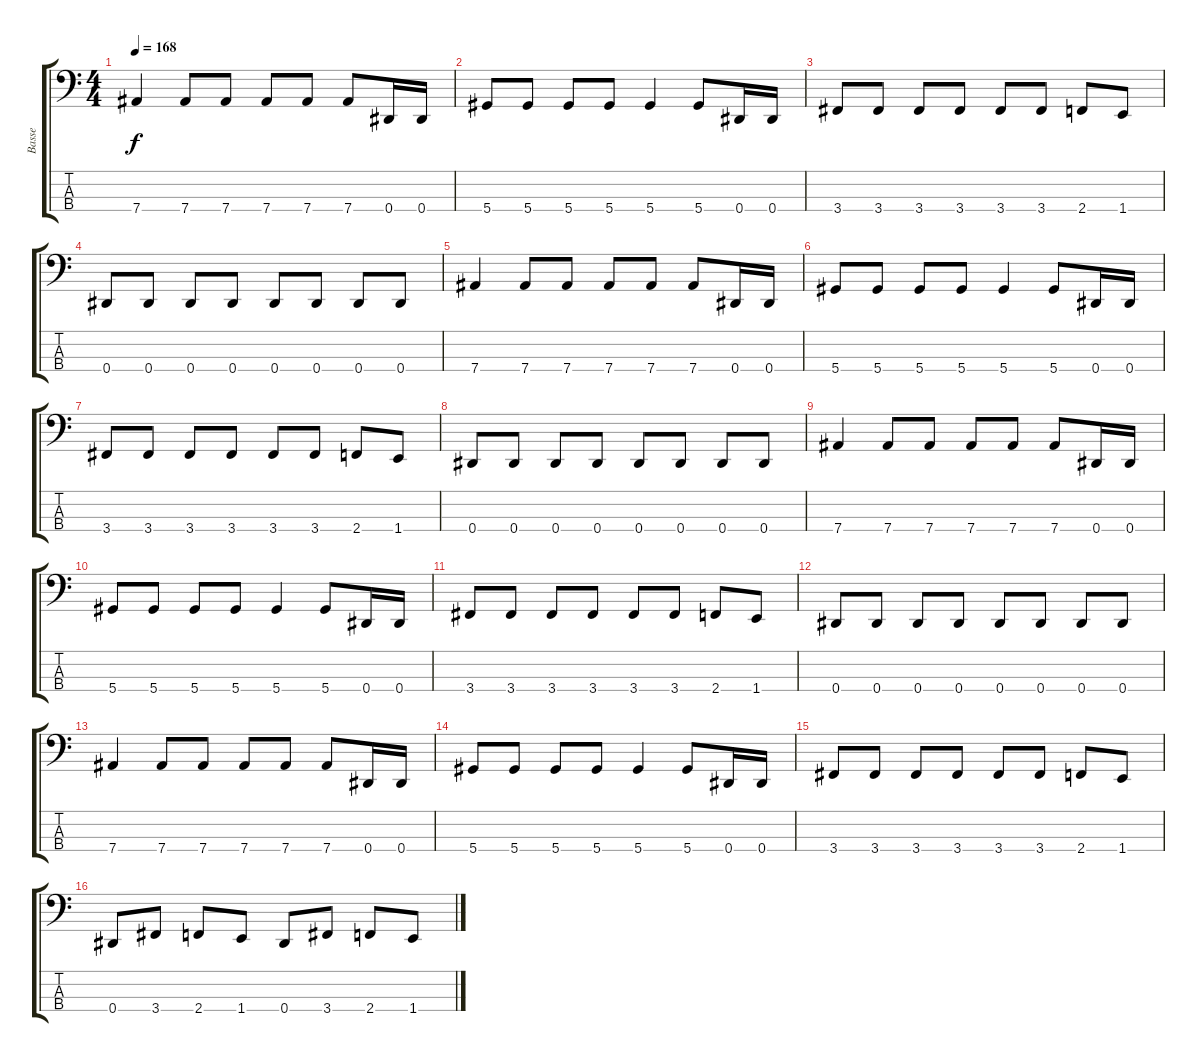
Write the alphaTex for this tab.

\track ("Basse" "Basse") {instrument electricbassfinger}
\staff {score tabs}
\tuning (Gb2 Db2 Ab1 Eb1) {hide}
\ts (4 4)
\tempo 168
\clef f4
\ks c
7.4.4{dy f} 7.4.8 7.4.8 7.4.8 7.4.8 7.4.8 0.4.16 0.4.16 |
5.4.8 5.4.8 5.4.8 5.4.8 5.4.4 5.4.8 0.4.16 0.4.16 |
3.4.8 3.4.8 3.4.8 3.4.8 3.4.8 3.4.8 2.4.8 1.4.8 |
0.4.8 0.4.8 0.4.8 0.4.8 0.4.8 0.4.8 0.4.8 0.4.8 |
7.4.4 7.4.8 7.4.8 7.4.8 7.4.8 7.4.8 0.4.16 0.4.16 |
5.4.8 5.4.8 5.4.8 5.4.8 5.4.4 5.4.8 0.4.16 0.4.16 |
3.4.8 3.4.8 3.4.8 3.4.8 3.4.8 3.4.8 2.4.8 1.4.8 |
0.4.8 0.4.8 0.4.8 0.4.8 0.4.8 0.4.8 0.4.8 0.4.8 |
7.4.4 7.4.8 7.4.8 7.4.8 7.4.8 7.4.8 0.4.16 0.4.16 |
5.4.8 5.4.8 5.4.8 5.4.8 5.4.4 5.4.8 0.4.16 0.4.16 |
3.4.8 3.4.8 3.4.8 3.4.8 3.4.8 3.4.8 2.4.8 1.4.8 |
0.4.8 0.4.8 0.4.8 0.4.8 0.4.8 0.4.8 0.4.8 0.4.8 |
7.4.4 7.4.8 7.4.8 7.4.8 7.4.8 7.4.8 0.4.16 0.4.16 |
5.4.8 5.4.8 5.4.8 5.4.8 5.4.4 5.4.8 0.4.16 0.4.16 |
3.4.8 3.4.8 3.4.8 3.4.8 3.4.8 3.4.8 2.4.8 1.4.8 |
0.4.8 3.4.8 2.4.8 1.4.8 0.4.8 3.4.8 2.4.8 1.4.8
